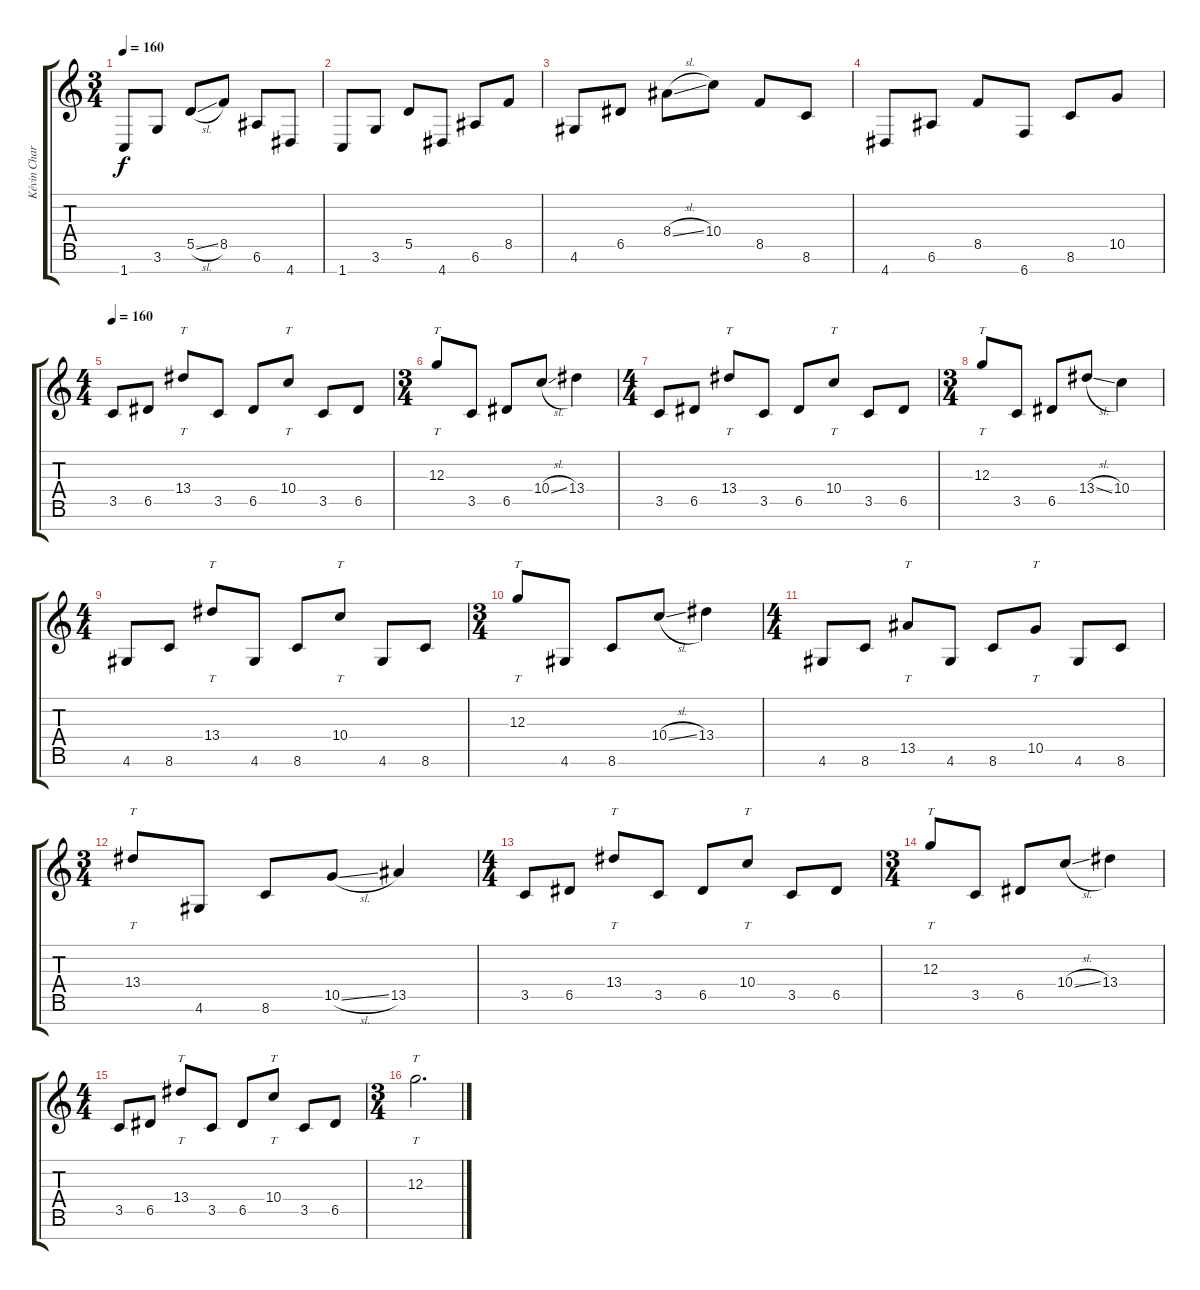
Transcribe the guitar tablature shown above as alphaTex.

\track ("Kévin Chartré" "Kévin Char") {instrument distortionguitar}
\staff {score tabs}
\tuning (E4 B3 G3 D3 A2 E2 B1) {hide}
\ts (3 4)
\tempo 160
\clef g2
\ks c
1.7.8{dy f} 3.6.8 5.5{sl}.8 8.5.8 6.6.8 4.7.8 |
1.7.8 3.6.8 5.5.8 4.7.8 6.6.8 8.5.8 |
4.6.8 6.5.8 8.4{sl}.8 10.4.8 8.5.8 8.6.8 |
4.7.8 6.6.8 8.5.8 6.7.8 8.6.8 10.5.8 |
\ts (4 4)
\tempo 160
3.5.8{instrument electricguitarclean} 6.5.8 13.4.8{tt} 3.5.8 6.5.8 10.4.8{tt} 3.5.8 6.5.8 |
\ts (3 4)
12.3.8{tt} 3.5.8 6.5.8 10.4{sl}.8 13.4.4 |
\ts (4 4)
3.5.8 6.5.8 13.4.8{tt} 3.5.8 6.5.8 10.4.8{tt} 3.5.8 6.5.8 |
\ts (3 4)
12.3.8{tt} 3.5.8 6.5.8 13.4{sl}.8 10.4.4 |
\ts (4 4)
4.6.8 8.6.8 13.4.8{tt} 4.6.8 8.6.8 10.4.8{tt} 4.6.8 8.6.8 |
\ts (3 4)
12.3.8{tt} 4.6.8 8.6.8 10.4{sl}.8 13.4.4 |
\ts (4 4)
4.6.8 8.6.8 13.5.8{tt} 4.6.8 8.6.8 10.5.8{tt} 4.6.8 8.6.8 |
\ts (3 4)
13.4.8{tt} 4.6.8 8.6.8 10.5{sl}.8 13.5.4 |
\ts (4 4)
3.5.8 6.5.8 13.4.8{tt} 3.5.8 6.5.8 10.4.8{tt} 3.5.8 6.5.8 |
\ts (3 4)
12.3.8{tt} 3.5.8 6.5.8 10.4{sl}.8 13.4.4 |
\ts (4 4)
3.5.8 6.5.8 13.4.8{tt} 3.5.8 6.5.8 10.4.8{tt} 3.5.8 6.5.8 |
\ts (3 4)
12.3.2{tt d}
